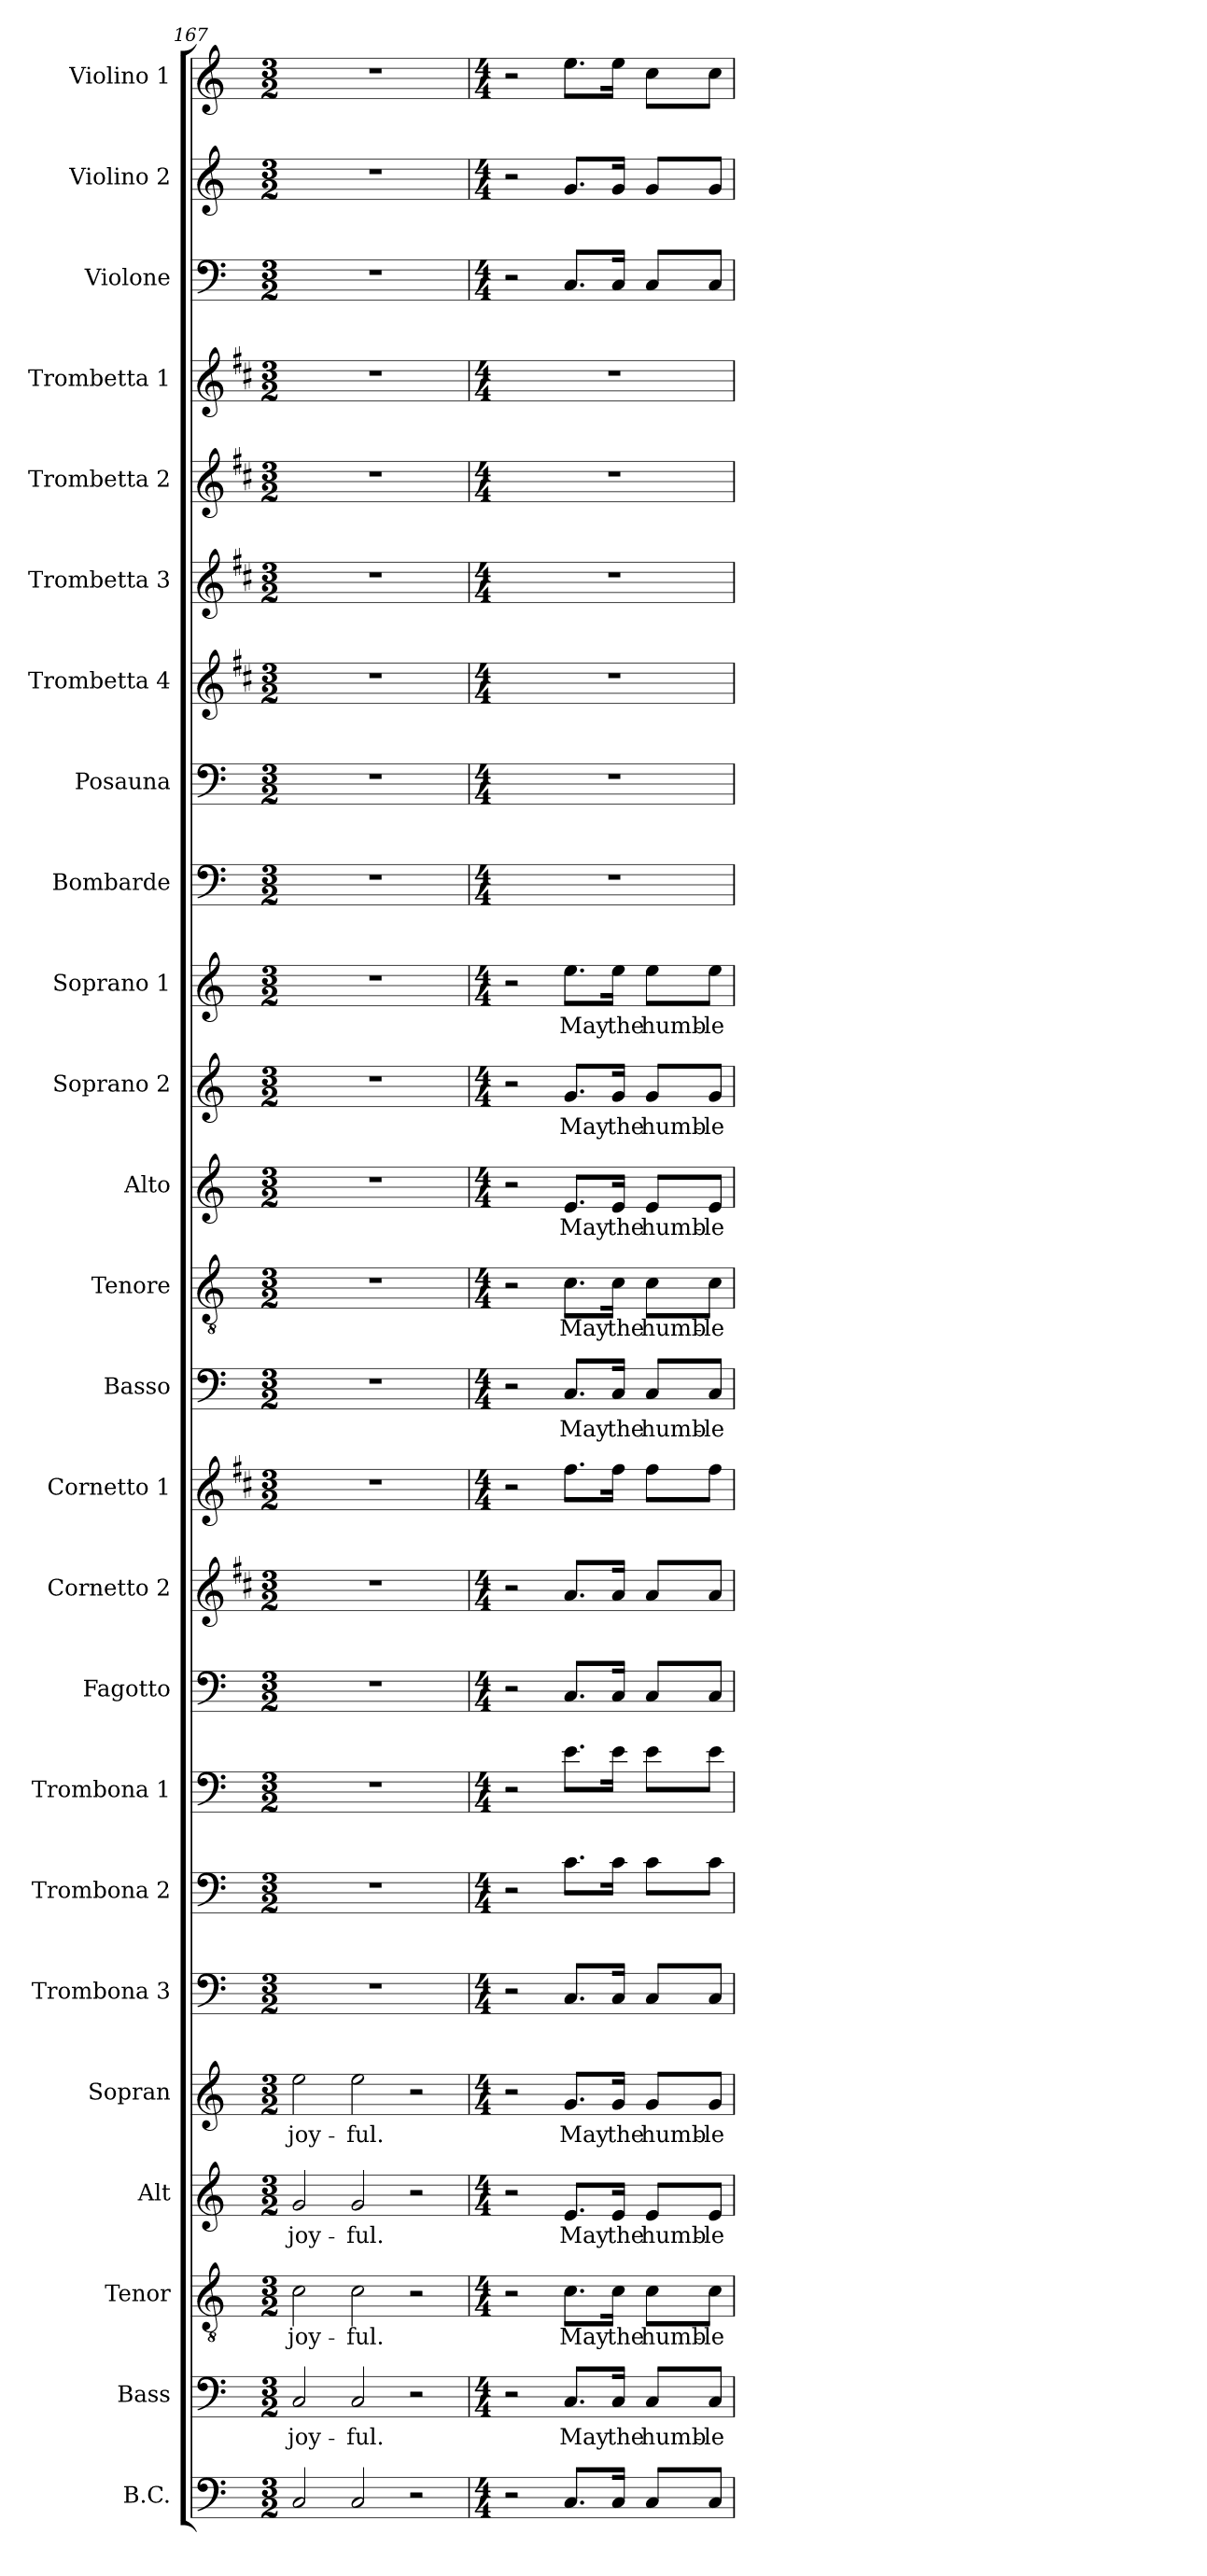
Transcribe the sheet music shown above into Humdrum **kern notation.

**kern	**kern	**text	**kern	**text	**kern	**text	**kern	**text	**kern	**kern	**kern	**kern	**kern	**kern	**kern	**text	**kern	**text	**kern	**text	**kern	**text	**kern	**text	**kern	**kern	**kern	**kern	**kern	**kern	**kern	**kern	**kern
*part25	*part24	*part24	*part23	*part23	*part22	*part22	*part21	*part21	*part20	*part19	*part18	*part17	*part16	*part15	*part14	*part14	*part13	*part13	*part12	*part12	*part11	*part11	*part10	*part10	*part9	*part8	*part7	*part6	*part5	*part4	*part3	*part2	*part1
*staff25	*staff24	*staff24	*staff23	*staff23	*staff22	*staff22	*staff21	*staff21	*staff20	*staff19	*staff18	*staff17	*staff16	*staff15	*staff14	*staff14	*staff13	*staff13	*staff12	*staff12	*staff11	*staff11	*staff10	*staff10	*staff9	*staff8	*staff7	*staff6	*staff5	*staff4	*staff3	*staff2	*staff1
*I"B.C.	*I"Bass	*	*I"Tenor	*	*I"Alt	*	*I"Sopran	*	*I"Trombona 3	*I"Trombona 2	*I"Trombona 1	*I"Fagotto	*I"Cornetto 2	*I"Cornetto 1	*I"Basso	*	*I"Tenore	*	*I"Alto	*	*I"Soprano 2	*	*I"Soprano 1	*	*I"Bombarde	*I"Posauna	*I"Trombetta 4	*I"Trombetta 3	*I"Trombetta 2	*I"Trombetta 1	*I"Violone	*I"Violino 2	*I"Violino 1
*I'B.C.	*I'B.	*	*I'T.	*	*I'A.	*	*I'S.	*	*I'Tbn. 2	*I'Tbn. 2	*I'Tbn. 1	*I'Fag.	*I'Cor. 2	*I'Cor. 1	*I'B.	*	*I'T.	*	*I'A.	*	*I'S.	*	*I'S.	*	*	*	*	*	*	*	*	*I'Vl. 2	*I'Vl. 1
*clefF4	*clefF4	*	*clefGv2	*	*clefG2	*	*clefG2	*	*clefF4	*clefF4	*clefF4	*clefF4	*clefG2	*clefG2	*clefF4	*	*clefGv2	*	*clefG2	*	*clefG2	*	*clefG2	*	*clefF4	*clefF4	*clefG2	*clefG2	*clefG2	*clefG2	*clefF4	*clefG2	*clefG2
*	*	*	*ITrd7c12	*	*	*	*	*	*	*	*	*	*ITrd1c2	*ITrd1c2	*	*	*ITrd7c12	*	*	*	*	*	*	*	*	*	*ITrd1c2	*ITrd1c2	*ITrd1c2	*ITrd1c2	*	*	*
*k[]	*k[]	*	*k[]	*	*k[]	*	*k[]	*	*k[]	*k[]	*k[]	*k[]	*k[]	*k[]	*k[]	*	*k[]	*	*k[]	*	*k[]	*	*k[]	*	*k[]	*k[]	*k[]	*k[]	*k[]	*k[]	*k[]	*k[]	*k[]
*C:	*C:	*	*C:	*	*C:	*	*C:	*	*C:	*C:	*C:	*C:	*C:	*C:	*C:	*	*C:	*	*C:	*	*C:	*	*C:	*	*C:	*C:	*C:	*C:	*C:	*C:	*C:	*C:	*C:
*M3/2	*M3/2	*	*M3/2	*	*M3/2	*	*M3/2	*	*M3/2	*M3/2	*M3/2	*M3/2	*M3/2	*M3/2	*M3/2	*	*M3/2	*	*M3/2	*	*M3/2	*	*M3/2	*	*M3/2	*M3/2	*M3/2	*M3/2	*M3/2	*M3/2	*M3/2	*M3/2	*M3/2
=167	=167	=167	=167	=167	=167	=167	=167	=167	=167	=167	=167	=167	=167	=167	=167	=167	=167	=167	=167	=167	=167	=167	=167	=167	=167	=167	=167	=167	=167	=167	=167	=167	=167
!	!	!LO:LY:b:color=#000000	!	!	!	!	!	!	!	!	!	!	!	!	!	!	!	!	!	!	!	!	!	!	!	!	!	!	!	!	!	!	!
!	!	!	!	!LO:LY:b:color=#000000	!	!	!	!	!	!	!	!	!	!	!	!	!	!	!	!	!	!	!	!	!	!	!	!	!	!	!	!	!
!	!	!	!	!	!	!LO:LY:b:color=#000000	!	!	!	!	!	!	!	!	!	!	!	!	!	!	!	!	!	!	!	!	!	!	!	!	!	!	!
!	!	!	!	!	!	!	!	!LO:LY:b:color=#000000	!LO:N:vis=1	!LO:N:vis=1	!LO:N:vis=1	!LO:N:vis=1	!LO:N:vis=1	!LO:N:vis=1	!LO:N:vis=1	!	!LO:N:vis=1	!	!LO:N:vis=1	!	!LO:N:vis=1	!	!LO:N:vis=1	!	!LO:N:vis=1	!LO:N:vis=1	!LO:N:vis=1	!LO:N:vis=1	!LO:N:vis=1	!LO:N:vis=1	!LO:N:vis=1	!LO:N:vis=1	!LO:N:vis=1
2Ci/	2Ci/	joy-	2Ci\	joy-	2gi/	joy-	2eei\	joy-	1.r	1.r	1.r	1.r	1.r	1.r	1.r	.	1.r	.	1.r	.	1.r	.	1.r	.	1.r	1.r	1.r	1.r	1.r	1.r	1.r	1.r	1.r
!	!	!LO:LY:b:color=#000000	!	!	!	!	!	!	!	!	!	!	!	!	!	!	!	!	!	!	!	!	!	!	!	!	!	!	!	!	!	!	!
!	!	!	!	!LO:LY:b:color=#000000	!	!	!	!	!	!	!	!	!	!	!	!	!	!	!	!	!	!	!	!	!	!	!	!	!	!	!	!	!
!	!	!	!	!	!	!LO:LY:b:color=#000000	!	!	!	!	!	!	!	!	!	!	!	!	!	!	!	!	!	!	!	!	!	!	!	!	!	!	!
!	!	!	!	!	!	!	!	!LO:LY:b:color=#000000	!	!	!	!	!	!	!	!	!	!	!	!	!	!	!	!	!	!	!	!	!	!	!	!	!
2Ci/	2Ci/	-ful.	2Ci\	-ful.	2gi/	-ful.	2eei\	-ful.	.	.	.	.	.	.	.	.	.	.	.	.	.	.	.	.	.	.	.	.	.	.	.	.	.
2r	2r	.	2r	.	2r	.	2r	.	.	.	.	.	.	.	.	.	.	.	.	.	.	.	.	.	.	.	.	.	.	.	.	.	.
=168	=168	=168	=168	=168	=168	=168	=168	=168	=168	=168	=168	=168	=168	=168	=168	=168	=168	=168	=168	=168	=168	=168	=168	=168	=168	=168	=168	=168	=168	=168	=168	=168	=168
*M4/4	*M4/4	*	*M4/4	*	*M4/4	*	*M4/4	*	*M4/4	*M4/4	*M4/4	*M4/4	*M4/4	*M4/4	*M4/4	*	*M4/4	*	*M4/4	*	*M4/4	*	*M4/4	*	*M4/4	*M4/4	*M4/4	*M4/4	*M4/4	*M4/4	*M4/4	*M4/4	*M4/4
*MM100	*	*	*	*	*	*	*	*	*	*	*	*	*	*	*	*	*	*	*	*	*	*	*	*	*	*	*	*	*	*	*	*	*MM100
2r	2r	.	2r	.	2r	.	2r	.	2r	2r	2r	2r	2r	2r	2r	.	2r	.	2r	.	2r	.	2r	.	1r	1r	1r	1r	1r	1r	2r	2r	2r
!	!	!LO:LY:b:color=#000000	!	!	!	!	!	!	!	!	!	!	!	!	!	!	!	!	!	!	!	!	!	!	!	!	!	!	!	!	!	!	!
!	!	!	!	!LO:LY:b:color=#000000	!	!	!	!	!	!	!	!	!	!	!	!	!	!	!	!	!	!	!	!	!	!	!	!	!	!	!	!	!
!	!	!	!	!	!	!LO:LY:b:color=#000000	!	!	!	!	!	!	!	!	!	!	!	!	!	!	!	!	!	!	!	!	!	!	!	!	!	!	!
!	!	!	!	!	!	!	!	!LO:LY:b:color=#000000	!	!	!	!	!	!	!	!	!	!	!	!	!	!	!	!	!	!	!	!	!	!	!	!	!
!	!	!	!	!	!	!	!	!	!	!	!	!	!	!	!	!LO:LY:b:color=#000000	!	!	!	!	!	!	!	!	!	!	!	!	!	!	!	!	!
!	!	!	!	!	!	!	!	!	!	!	!	!	!	!	!	!	!	!LO:LY:b:color=#000000	!	!	!	!	!	!	!	!	!	!	!	!	!	!	!
!	!	!	!	!	!	!	!	!	!	!	!	!	!	!	!	!	!	!	!	!LO:LY:b:color=#000000	!	!	!	!	!	!	!	!	!	!	!	!	!
!	!	!	!	!	!	!	!	!	!	!	!	!	!	!	!	!	!	!	!	!	!	!LO:LY:b:color=#000000	!	!	!	!	!	!	!	!	!	!	!
!	!	!	!	!	!	!	!	!	!	!	!	!	!	!	!	!	!	!	!	!	!	!	!	!LO:LY:b:color=#000000	!	!	!	!	!	!	!	!	!
8.Ci/L	8.Ci/L	May	8.Ci\L	May	8.ei/L	May	8.gi/L	May	8.Ci/L	8.ci\L	8.ei\L	8.Ci/L	8.gi/L	8.eei\L	8.Ci/L	May	8.Ci\L	May	8.ei/L	May	8.gi/L	May	8.eei\L	May	.	.	.	.	.	.	8.Ci/L	8.gi/L	8.eei\L
!	!	!LO:LY:b:color=#000000	!	!	!	!	!	!	!	!	!	!	!	!	!	!	!	!	!	!	!	!	!	!	!	!	!	!	!	!	!	!	!
!	!	!	!	!LO:LY:b:color=#000000	!	!	!	!	!	!	!	!	!	!	!	!	!	!	!	!	!	!	!	!	!	!	!	!	!	!	!	!	!
!	!	!	!	!	!	!LO:LY:b:color=#000000	!	!	!	!	!	!	!	!	!	!	!	!	!	!	!	!	!	!	!	!	!	!	!	!	!	!	!
!	!	!	!	!	!	!	!	!LO:LY:b:color=#000000	!	!	!	!	!	!	!	!	!	!	!	!	!	!	!	!	!	!	!	!	!	!	!	!	!
!	!	!	!	!	!	!	!	!	!	!	!	!	!	!	!	!LO:LY:b:color=#000000	!	!	!	!	!	!	!	!	!	!	!	!	!	!	!	!	!
!	!	!	!	!	!	!	!	!	!	!	!	!	!	!	!	!	!	!LO:LY:b:color=#000000	!	!	!	!	!	!	!	!	!	!	!	!	!	!	!
!	!	!	!	!	!	!	!	!	!	!	!	!	!	!	!	!	!	!	!	!LO:LY:b:color=#000000	!	!	!	!	!	!	!	!	!	!	!	!	!
!	!	!	!	!	!	!	!	!	!	!	!	!	!	!	!	!	!	!	!	!	!	!LO:LY:b:color=#000000	!	!	!	!	!	!	!	!	!	!	!
!	!	!	!	!	!	!	!	!	!	!	!	!	!	!	!	!	!	!	!	!	!	!	!	!LO:LY:b:color=#000000	!	!	!	!	!	!	!	!	!
16Ci/Jk	16Ci/Jk	the	16Ci\Jk	the	16ei/Jk	the	16gi/Jk	the	16Ci/Jk	16ci\Jk	16ei\Jk	16Ci/Jk	16gi/Jk	16eei\Jk	16Ci/Jk	the	16Ci\Jk	the	16ei/Jk	the	16gi/Jk	the	16eei\Jk	the	.	.	.	.	.	.	16Ci/Jk	16gi/Jk	16eei\Jk
!	!	!LO:LY:b:color=#000000	!	!	!	!	!	!	!	!	!	!	!	!	!	!	!	!	!	!	!	!	!	!	!	!	!	!	!	!	!	!	!
!	!	!	!	!LO:LY:b:color=#000000	!	!	!	!	!	!	!	!	!	!	!	!	!	!	!	!	!	!	!	!	!	!	!	!	!	!	!	!	!
!	!	!	!	!	!	!LO:LY:b:color=#000000	!	!	!	!	!	!	!	!	!	!	!	!	!	!	!	!	!	!	!	!	!	!	!	!	!	!	!
!	!	!	!	!	!	!	!	!LO:LY:b:color=#000000	!	!	!	!	!	!	!	!	!	!	!	!	!	!	!	!	!	!	!	!	!	!	!	!	!
!	!	!	!	!	!	!	!	!	!	!	!	!	!	!	!	!LO:LY:b:color=#000000	!	!	!	!	!	!	!	!	!	!	!	!	!	!	!	!	!
!	!	!	!	!	!	!	!	!	!	!	!	!	!	!	!	!	!	!LO:LY:b:color=#000000	!	!	!	!	!	!	!	!	!	!	!	!	!	!	!
!	!	!	!	!	!	!	!	!	!	!	!	!	!	!	!	!	!	!	!	!LO:LY:b:color=#000000	!	!	!	!	!	!	!	!	!	!	!	!	!
!	!	!	!	!	!	!	!	!	!	!	!	!	!	!	!	!	!	!	!	!	!	!LO:LY:b:color=#000000	!	!	!	!	!	!	!	!	!	!	!
!	!	!	!	!	!	!	!	!	!	!	!	!	!	!	!	!	!	!	!	!	!	!	!	!LO:LY:b:color=#000000	!	!	!	!	!	!	!	!	!
8Ci/L	8Ci/L	humb-	8Ci\L	humb-	8ei/L	humb-	8gi/L	humb-	8Ci/L	8ci\L	8ei\L	8Ci/L	8gi/L	8eei\L	8Ci/L	humb-	8Ci\L	humb-	8ei/L	humb-	8gi/L	humb-	8eei\L	humb-	.	.	.	.	.	.	8Ci/L	8gi/L	8cci\L
!	!	!LO:LY:b:color=#000000	!	!	!	!	!	!	!	!	!	!	!	!	!	!	!	!	!	!	!	!	!	!	!	!	!	!	!	!	!	!	!
!	!	!	!	!LO:LY:b:color=#000000	!	!	!	!	!	!	!	!	!	!	!	!	!	!	!	!	!	!	!	!	!	!	!	!	!	!	!	!	!
!	!	!	!	!	!	!LO:LY:b:color=#000000	!	!	!	!	!	!	!	!	!	!	!	!	!	!	!	!	!	!	!	!	!	!	!	!	!	!	!
!	!	!	!	!	!	!	!	!LO:LY:b:color=#000000	!	!	!	!	!	!	!	!	!	!	!	!	!	!	!	!	!	!	!	!	!	!	!	!	!
!	!	!	!	!	!	!	!	!	!	!	!	!	!	!	!	!LO:LY:b:color=#000000	!	!	!	!	!	!	!	!	!	!	!	!	!	!	!	!	!
!	!	!	!	!	!	!	!	!	!	!	!	!	!	!	!	!	!	!LO:LY:b:color=#000000	!	!	!	!	!	!	!	!	!	!	!	!	!	!	!
!	!	!	!	!	!	!	!	!	!	!	!	!	!	!	!	!	!	!	!	!LO:LY:b:color=#000000	!	!	!	!	!	!	!	!	!	!	!	!	!
!	!	!	!	!	!	!	!	!	!	!	!	!	!	!	!	!	!	!	!	!	!	!LO:LY:b:color=#000000	!	!	!	!	!	!	!	!	!	!	!
!	!	!	!	!	!	!	!	!	!	!	!	!	!	!	!	!	!	!	!	!	!	!	!	!LO:LY:b:color=#000000	!	!	!	!	!	!	!	!	!
8Ci/J	8Ci/J	-le	8Ci\J	-le	8ei/J	-le	8gi/J	-le	8Ci/J	8ci\J	8ei\J	8Ci/J	8gi/J	8eei\J	8Ci/J	-le	8Ci\J	-le	8ei/J	-le	8gi/J	-le	8eei\J	-le	.	.	.	.	.	.	8Ci/J	8gi/J	8cci\J
=	=	=	=	=	=	=	=	=	=	=	=	=	=	=	=	=	=	=	=	=	=	=	=	=	=	=	=	=	=	=	=	=	=
*-	*-	*-	*-	*-	*-	*-	*-	*-	*-	*-	*-	*-	*-	*-	*-	*-	*-	*-	*-	*-	*-	*-	*-	*-	*-	*-	*-	*-	*-	*-	*-	*-	*-
